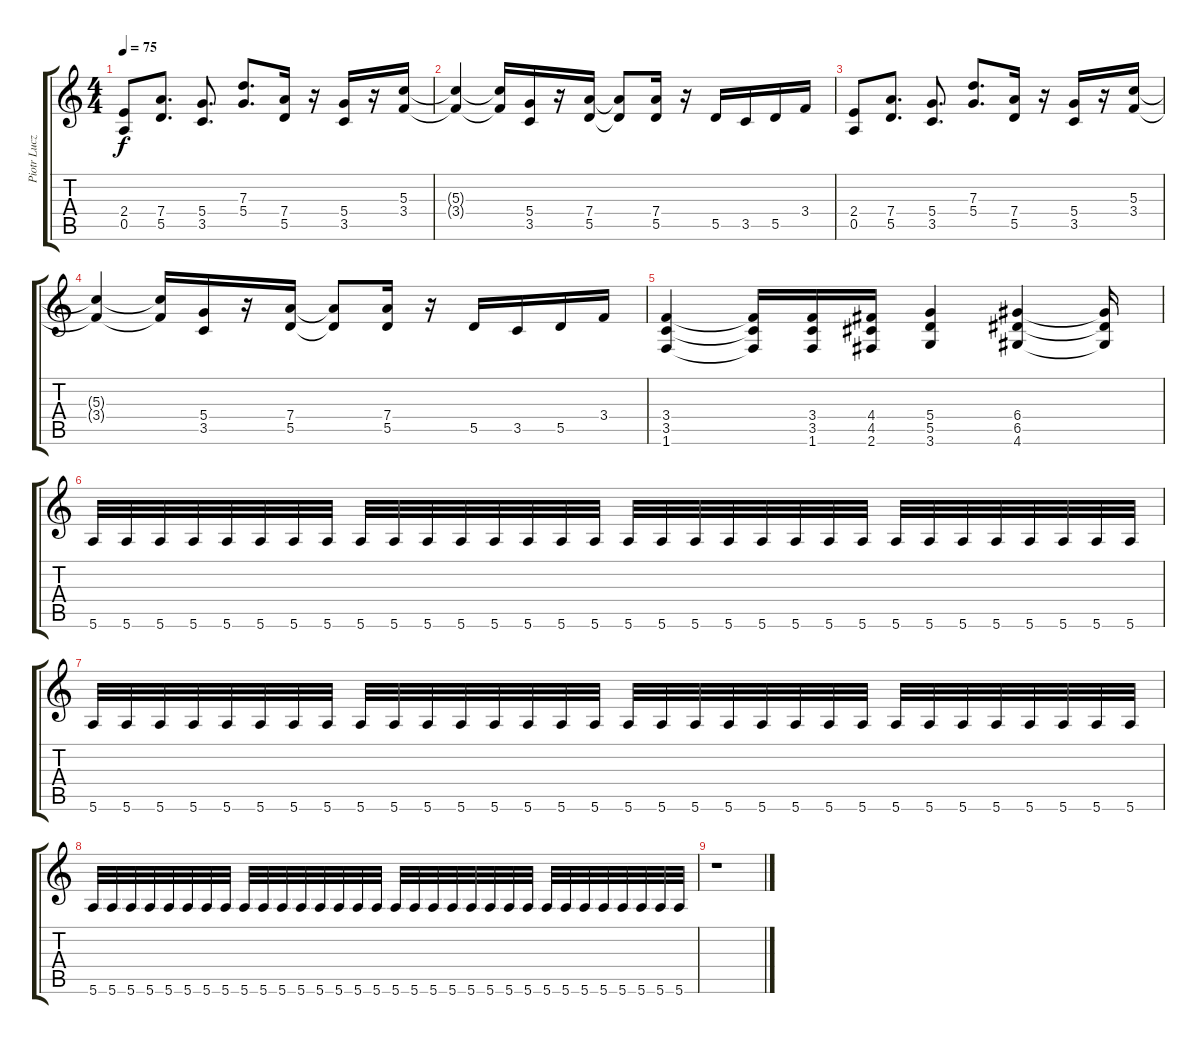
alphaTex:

\track ("Piotr Luczyk" "Piotr Lucz") {instrument distortionguitar}
\staff {score tabs}
\tuning (E4 B3 G3 D3 A2 E2) {hide}
\ts (4 4)
\tempo 75
\clef g2
\ks c
(2.4 0.5).8{dy f} (7.4 5.5).8{d} (5.4 3.5).8{d} (7.3 5.4).8{d} (7.4 5.5).16 r.16 (5.4 3.5).16 r.16 (5.3 3.4).16 |
(5.3{t} 3.4{t}).4 (5.3{t} 3.4{t}).16 (5.4 3.5).16 r.16 (7.4 5.5).16 (7.4{t} 5.5{t}).8 (7.4 5.5).16 r.16 5.5.16 3.5.16 5.5.16 3.4.16 |
(2.4 0.5).8 (7.4 5.5).8{d} (5.4 3.5).8{d} (7.3 5.4).8{d} (7.4 5.5).16 r.16 (5.4 3.5).16 r.16 (5.3 3.4).16 |
(5.3{t} 3.4{t}).4 (5.3{t} 3.4{t}).16 (5.4 3.5).16 r.16 (7.4 5.5).16 (7.4{t} 5.5{t}).8 (7.4 5.5).16 r.16 5.5.16 3.5.16 5.5.16 3.4.16 |
(3.4 3.5 1.6).4 (3.4{t} 3.5{t} 1.6{t}).16 (3.4 3.5 1.6).16 (4.4 4.5 2.6).16 (5.4 5.5 3.6).4 (6.4 6.5 4.6).4 (6.4{t} 6.5{t} 4.6{t}).16 |
5.6.32 5.6.32 5.6.32 5.6.32 5.6.32 5.6.32 5.6.32 5.6.32 5.6.32 5.6.32 5.6.32 5.6.32 5.6.32 5.6.32 5.6.32 5.6.32 5.6.32 5.6.32 5.6.32 5.6.32 5.6.32 5.6.32 5.6.32 5.6.32 5.6.32 5.6.32 5.6.32 5.6.32 5.6.32 5.6.32 5.6.32 5.6.32 |
5.6.32 5.6.32 5.6.32 5.6.32 5.6.32 5.6.32 5.6.32 5.6.32 5.6.32 5.6.32 5.6.32 5.6.32 5.6.32 5.6.32 5.6.32 5.6.32 5.6.32 5.6.32 5.6.32 5.6.32 5.6.32 5.6.32 5.6.32 5.6.32 5.6.32 5.6.32 5.6.32 5.6.32 5.6.32 5.6.32 5.6.32 5.6.32 |
5.6.32 5.6.32 5.6.32 5.6.32 5.6.32 5.6.32 5.6.32 5.6.32 5.6.32 5.6.32 5.6.32 5.6.32 5.6.32 5.6.32 5.6.32 5.6.32 5.6.32 5.6.32 5.6.32 5.6.32 5.6.32 5.6.32 5.6.32 5.6.32 5.6.32 5.6.32 5.6.32 5.6.32 5.6.32 5.6.32 5.6.32 5.6.32 |
r.1
